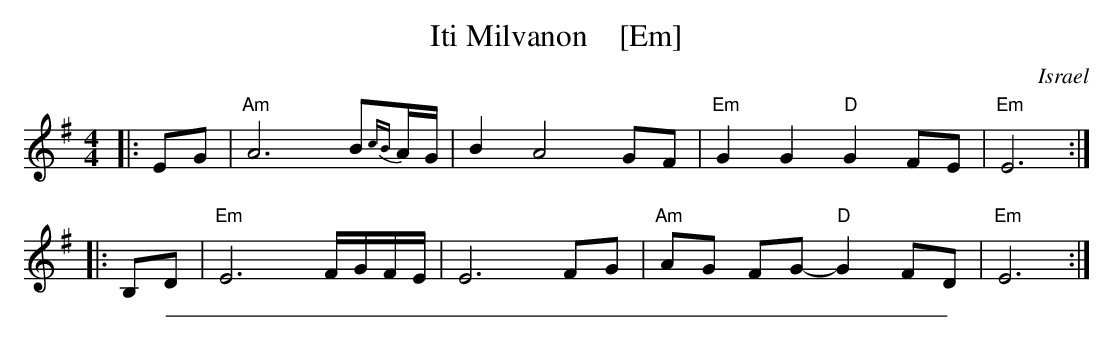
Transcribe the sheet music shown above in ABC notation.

X:1
T: Iti Milvanon    [Em]
O: Israel
M: 4/4
L: 1/8
K: Em
|: EG  | "Am"A6 B{cB}A/G/ | B2 A4 GF | "Em"G2 G2 "D"G2 FE | "Em"E6 :|
|: B,D | "Em"E6 F/G/F/E/ | E6 FG | "Am"AG FG- "D"G2 FD | "Em"E6 :|
